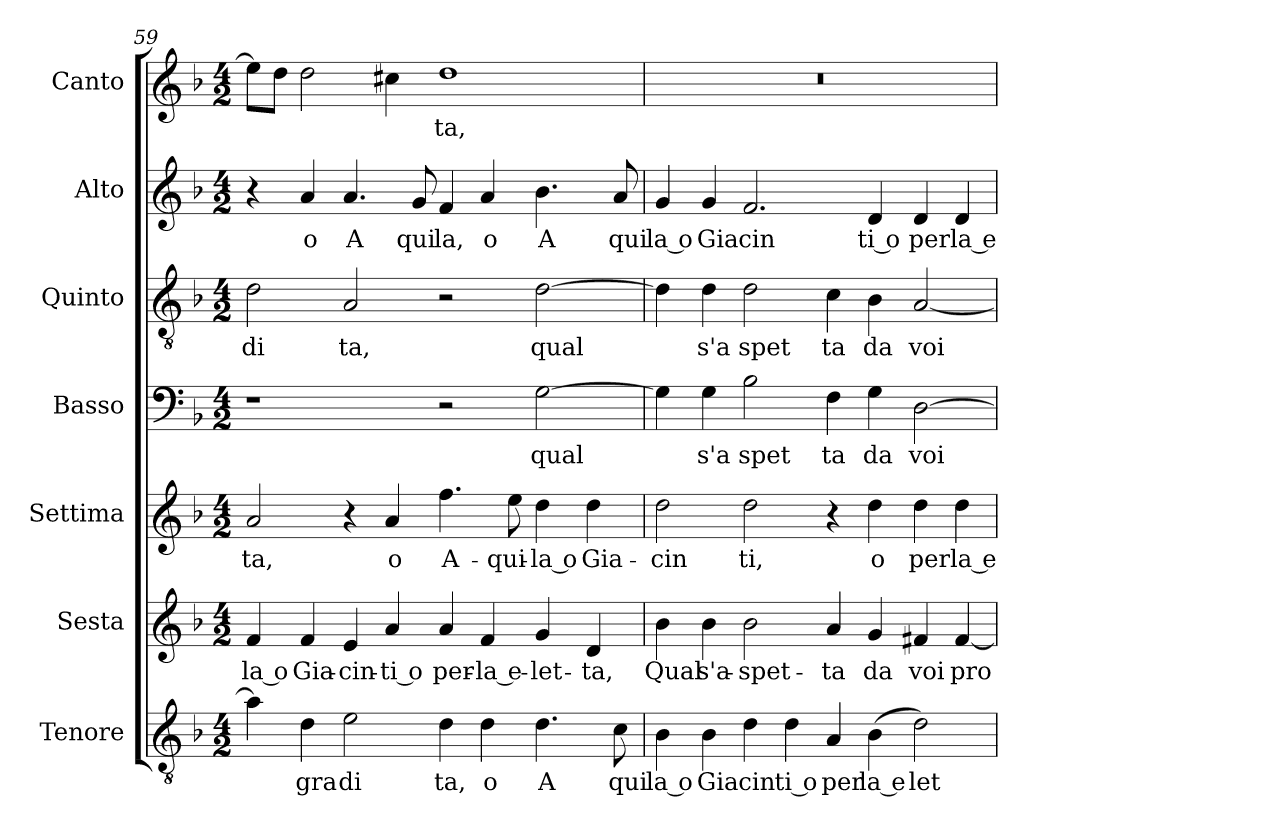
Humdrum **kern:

**kern	**text	**kern	**text	**kern	**text	**kern	**text	**kern	**text	**kern	**text	**kern	**text
*part7	*part7	*part6	*part6	*part5	*part5	*part4	*part4	*part3	*part3	*part2	*part2	*part1	*part1
*staff7	*staff7	*staff6	*staff6	*staff5	*staff5	*staff4	*staff4	*staff3	*staff3	*staff2	*staff2	*staff1	*staff1
*I"Tenore	*	*I"Sesta	*	*I"Settima	*	*I"Basso	*	*I"Quinto	*	*I"Alto	*	*I"Canto	*
*clefGv2	*	*clefG2	*	*clefG2	*	*clefF4	*	*clefGv2	*	*clefG2	*	*clefG2	*
*k[b-]	*	*k[b-]	*	*k[b-]	*	*k[b-]	*	*k[b-]	*	*k[b-]	*	*k[b-]	*
*F:	*	*F:	*	*F:	*	*F:	*	*F:	*	*F:	*	*F:	*
*M4/2	*	*M4/2	*	*M4/2	*	*M4/2	*	*M4/2	*	*M4/2	*	*M4/2	*
=59	=59	=59	=59	=59	=59	=59	=59	=59	=59	=59	=59	=59	=59
!	!	!	!LO:LY:b:rj	!	!LO:LY:b:cj	!	!	!	!LO:LY:b:cj	!	!	!	!
4a\]	.	4f/	-la o	2a/	-ta,	1r	.	2d\	di	4r	.	8ee\L]	.
.	.	.	.	.	.	.	.	.	.	.	.	8dd\J	.
!	!LO:LY:b:cj	!	!LO:LY:b:cj	!	!	!	!	!	!	!	!LO:LY:b:cj	!	!
4d\	gra	4f/	Gia-	.	.	.	.	.	.	4a/	o	2dd\	.
!	!LO:LY:b:cj	!	!LO:LY:b:cj	!	!	!	!	!	!LO:LY:b:cj	!	!LO:LY:b:cj	!	!
2e\	di	4e/	-cin-	4r	.	.	.	2A/	ta,	4.a/	A	.	.
!	!	!	!LO:LY:b:rj	!	!LO:LY:b:cj	!	!	!	!	!	!	!	!
.	.	4a/	-ti o	4a/	o	.	.	.	.	.	.	4cc#\	.
!	!	!	!	!	!	!	!	!	!	!	!LO:LY:b:cj	!	!
.	.	.	.	.	.	.	.	.	.	8g/	qui	.	.
!	!LO:LY:b:cj	!	!LO:LY:b:cj	!	!LO:LY:b:cj	!	!	!	!	!	!LO:LY:b:cj	!	!LO:LY:b:cj
4d\	ta,	4a/	per-	4.ff\	A-	2r	.	2r	.	4f/	la,	1dd	-ta,
!	!LO:LY:b:cj	!	!LO:LY:b:rj	!	!	!	!	!	!	!	!LO:LY:b:cj	!	!
4d\	o	4f/	-la e-	.	.	.	.	.	.	4a/	o	.	.
!	!	!	!	!	!LO:LY:b:cj	!	!	!	!	!	!	!	!
.	.	.	.	8ee\	-qui-	.	.	.	.	.	.	.	.
!	!LO:LY:b:cj	!	!LO:LY:b:cj	!	!LO:LY:b:rj	!	!LO:LY:b	!	!LO:LY:b	!	!LO:LY:b:cj	!	!
4.d\	A	4g/	-let-	4dd\	-la o	[>2G\	qual	[<2d\	qual	4.b-\	A	.	.
!	!	!	!LO:LY:b:cj	!	!LO:LY:b:cj	!	!	!	!	!	!	!	!
.	.	4d/	-ta,	4dd\	Gia-	.	.	.	.	.	.	.	.
!	!LO:LY:b:cj	!	!	!	!	!	!	!	!	!	!LO:LY:b:cj	!	!
8c\	qui	.	.	.	.	.	.	.	.	8a/	qui	.	.
!!LO:LB:g=z
=60	=60	=60	=60	=60	=60	=60	=60	=60	=60	=60	=60	=60	=60
!	!LO:LY:b:rj	!	!LO:LY:b:cj	!	!LO:LY:b:cj	!	!	!	!	!	!LO:LY:b:rj	!	!
4B-\	la o	4b-\	Qual	2dd\	-cin	4G\]	.	4d\]	.	4g/	la o	0r	.
!	!LO:LY:b:cj	!	!LO:LY:b:cj	!	!	!	!LO:LY:b:cj	!	!LO:LY:b:cj	!	!LO:LY:b:cj	!	!
4B-\	Gia	4b-\	s'a-	.	.	4G\	s'a	4d\	s'a	4g/	Gia	.	.
!	!LO:LY:b:cj	!	!LO:LY:b:cj	!	!LO:LY:b:cj	!	!LO:LY:b:cj	!	!LO:LY:b:cj	!	!LO:LY:b:cj	!	!
4d\	cin	2b-\	-spet-	2dd\	ti,	2B-\	spet	2d\	spet	2.f/	cin	.	.
!	!LO:LY:b:rj	!	!	!	!	!	!	!	!	!	!	!	!
4d\	ti o	.	.	.	.	.	.	.	.	.	.	.	.
!	!LO:LY:b:cj	!	!LO:LY:b:cj	!	!	!	!LO:LY:b:cj	!	!LO:LY:b:cj	!	!	!	!
4A/	per	4a/	-ta	4r	.	4F\	ta	4c\	ta	.	.	.	.
!	!LO:LY:b:rj	!	!LO:LY:b:cj	!	!LO:LY:b:cj	!	!LO:LY:b:cj	!	!LO:LY:b:cj	!	!LO:LY:b:rj	!	!
(<4B-\	la e	4g/	da	4dd\	o	4G\	da	4B-\	da	4d/	ti o	.	.
!	!LO:LY:b:cj	!	!LO:LY:b:cj	!	!LO:LY:b:cj	!	!LO:LY:b	!	!LO:LY:b	!	!LO:LY:b:cj	!	!
2d\)	let	4f#X/	voi	4dd\	per	[>2D\	voi	[<2A/	voi	4d/	per	.	.
!	!	!	!LO:LY:b	!	!LO:LY:b:rj	!	!	!	!	!	!LO:LY:b:rj	!	!
.	.	[<4f#/	pro-	4dd\	la e	.	.	.	.	4d/	la e	.	.
=	=	=	=	=	=	=	=	=	=	=	=	=	=
*-	*-	*-	*-	*-	*-	*-	*-	*-	*-	*-	*-	*-	*-
